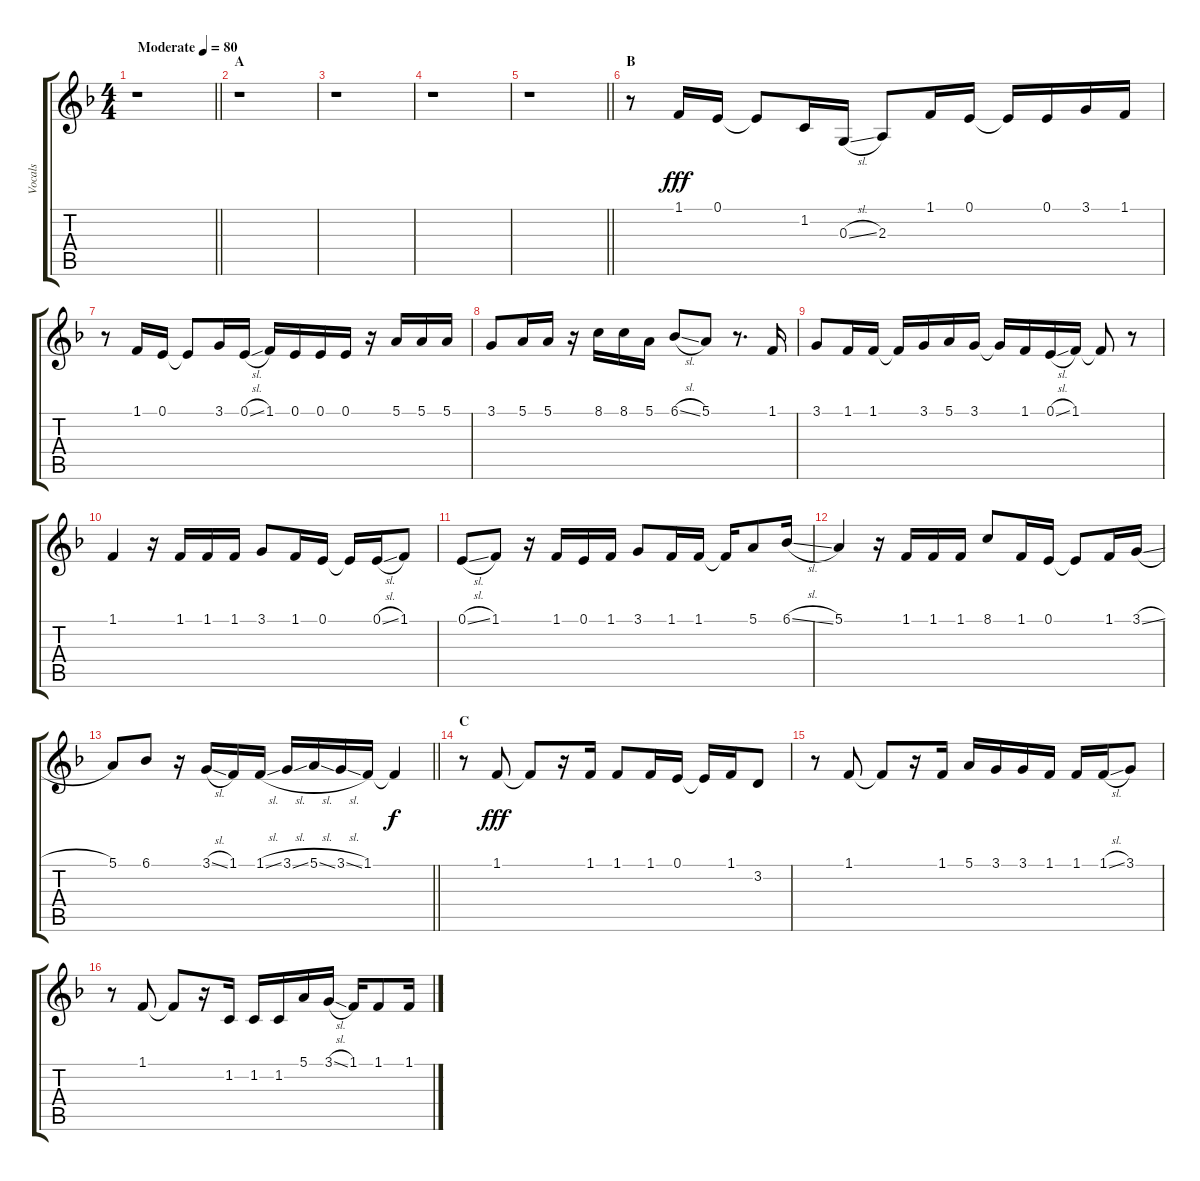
\track ("Vocals" "Vocals") {instrument voiceoohs}
\staff {score tabs}
\tuning (E4 B3 G3 D3 A2 E2) {hide}
\ts (4 4)
\tempo (80 "Moderate")
\clef g2
\barLineRight lightlight
\ks f
r.1{dy fff instrument voiceoohs} |
\section ("" "A")
r.1 |
r.1 |
r.1 |
\barLineRight lightlight
r.1 |
\section ("" "B")
r.8 1.1.16 0.1.16 0.1{t}.8 1.2.16 0.3{sl}.16 2.3.8 1.1.16 0.1.16 0.1{t}.16 0.1.16 3.1.16 1.1.16 |
r.8 1.1.16 0.1.16 0.1{t}.8 3.1.16 0.1{sl}.16 1.1.16 0.1.16 0.1.16 0.1.16 r.16 5.1.16 5.1.16 5.1.16 |
3.1.8 5.1.16 5.1.16 r.16 8.1.16 8.1.16 5.1.16 6.1{sl}.8 5.1.8 r.8{d} 1.1.16 |
3.1.8 1.1.16 1.1.16 1.1{t}.16 3.1.16 5.1.16 3.1.16 3.1{t}.16 1.1.16 0.1{sl}.16 1.1.16 1.1{t}.8 r.8 |
1.1.4 r.16 1.1.16 1.1.16 1.1.16 3.1.8 1.1.16 0.1.16 0.1{t}.16 0.1{sl}.16 1.1.8 |
0.1{sl}.8 1.1.8 r.16 1.1.16 0.1.16 1.1.16 3.1.8 1.1.16 1.1.16 1.1{t}.16 5.1.8 6.1{sl}.16 |
5.1.4 r.16 1.1.16 1.1.16 1.1.16 8.1.8 1.1.16 0.1.16 0.1{t}.8 1.1.16 3.1{sl}.16 |
\barLineRight lightlight
5.1.8 6.1.8 r.16 3.1{sl}.16 1.1.16 1.1{sl}.16 3.1{sl}.16 5.1{sl}.16 3.1{sl}.16 1.1.16 1.1{t}.4{dy f} |
\section ("" "C")
r.8 1.1.8{dy fff} 1.1{t}.8 r.16 1.1.16 1.1.8 1.1.16 0.1.16 0.1{t}.16 1.1.16 3.2.8 |
r.8 1.1.8 1.1{t}.8 r.16 1.1.16 5.1.16 3.1.16 3.1.16 1.1.16 1.1.16 1.1{sl}.16 3.1.8 |
r.8 1.1.8 1.1{t}.8 r.16 1.2.16 1.2.16 1.2.16 5.1.16 3.1{sl}.16 1.1.16 1.1.8 1.1.16
